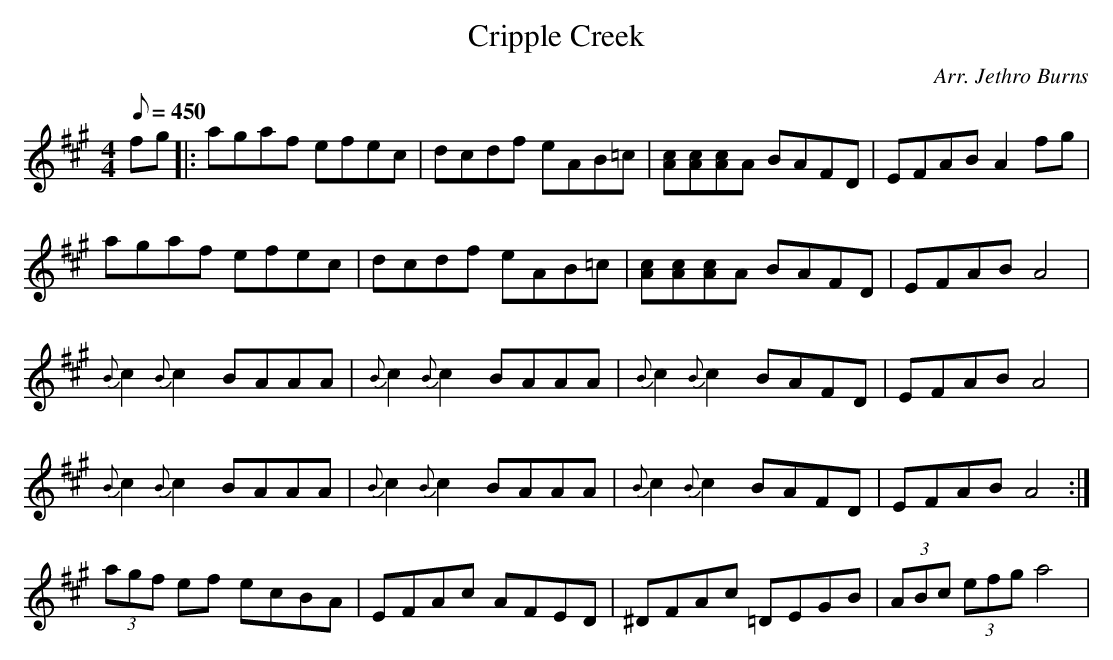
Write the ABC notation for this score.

X:1
T:Cripple Creek
C:Arr. Jethro Burns
M:4/4
L:1/8
Q:1/8=450
K:A
fg|:agaf efec|dcdf eAB=c|[cA][cA][cA]A BAFD|EFAB A2fg|
agaf efec|dcdf eAB=c|[cA][cA][cA]A BAFD|EFAB A4|
{B}c2{B}c2 BAAA|{B}c2{B}c2 BAAA|{B}c2{B}c2 BAFD|EFAB A4|
{B}c2{B}c2 BAAA|{B}c2{B}c2 BAAA|{B}c2{B}c2 BAFD|EFAB A4:|
(3agf ef ecBA|EFAc AFED|^DFAc =DEGB|(3ABc (3efg a4|
